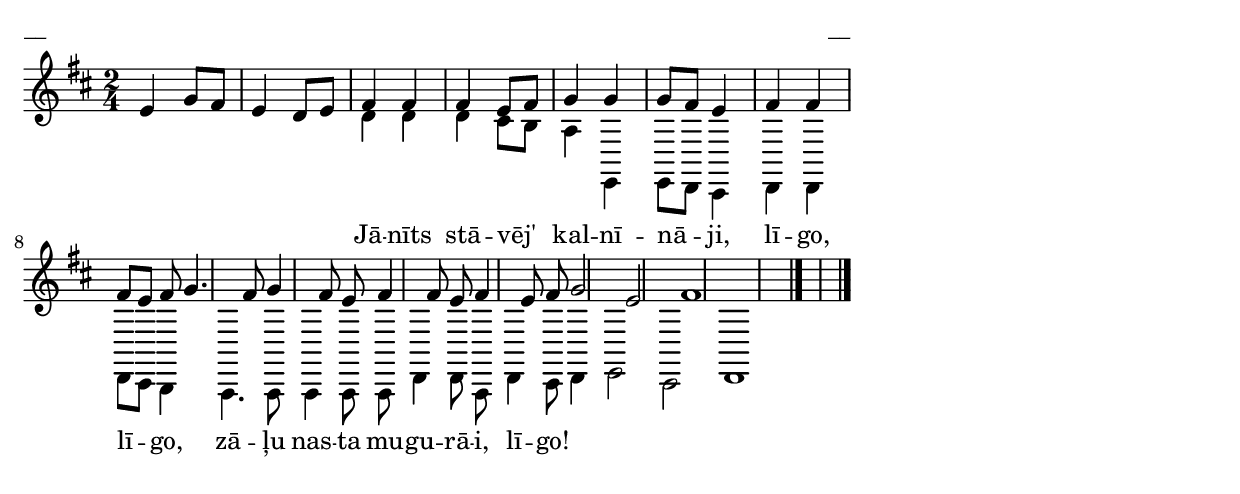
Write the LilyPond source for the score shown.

\version "2.13.18"
\paper {
line-width = 14\cm
left-margin = 0.4\cm
between-system-padding = 0.1\cm
between-system-space = 0.1\cm
}
% AALapas
% Jānīts stāvēj kalnīnāji
\layout {
indent = #0
ragged-last = ##f
}


voiceA = \relative c' {
\clef "treble"
\key d \major
\time 4/4
e4 g8[ fis] e4 d8[ e] |
fis4 fis fis e8[ fis] |
g4 g g8[ fis] e4 |
fis4 fis fis8[ e] fis |
g4. fis8 g4 fis8 e |
fis4 fis8 e fis4 e8 fis |
g2 e |
fis1 |
\bar "|."
}


voiceB = \relative c' {
\clef "treble"
\key c \major
\time 2/4
s1 |
d4 d d cis8[ b] |
a4 e, e8[ d] cis4 |
d4 d d8[ cis] b4 |
a4. a8 a4 a8 a |
d4 d8 a d4 cis8 d4 |
e2 cis |
d1 | 
\bar "|."
}


lyricA = \lyricmode {
Jā -- nīts stā -- vēj' kal -- nī -- nā -- ji, lī -- go, lī -- go, zā -- ļu nas -- ta mu -- gu -- rā -- i, lī -- go!
}




fullScore = <<
\new Staff {
<<
\new Voice = "voiceA" { \voiceOne \autoBeamOff \voiceA }
\new Voice = "voiceB" { \voiceTwo \autoBeamOff \voiceB }
\lyricsto "voiceB" \new Lyrics \lyricA
>>
}
>>



\score {
\fullScore
\header { piece = "__" opus = "__" }
}
\markup { \with-color #(x11-color 'white) \sans \smaller "__" }
\score {
\unfoldRepeats
\fullScore
\midi {
\context { \Staff \remove "Staff_performer" }
\context { \Voice \consists "Staff_performer" }
}
}


